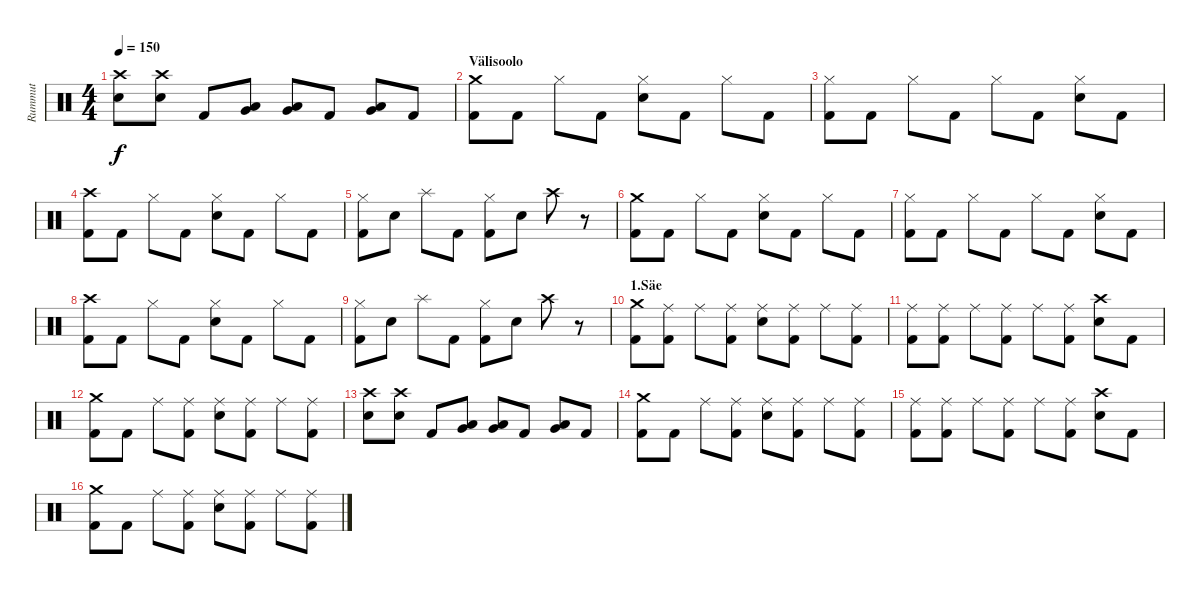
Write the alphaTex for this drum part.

\track ("Rummut" "Rummut") {instrument percussion}
\staff {score}
\articulation defaults
\ts (4 4)
\tempo 150
\clef neutral
\ks c
("Crash high (hit)" "Electric Snare (hit)").8{dy f} ("Crash high (hit)" "Electric Snare (hit)").8 "Kick (hit) 2".8 ("Low Tom (hit)" "Very Low Tom (hit)").8 ("Low Tom (hit)" "Very Low Tom (hit)").8 "Kick (hit) 2".8 ("Very Low Tom (hit)" "Low Floor Tom (hit)").8 "Kick (hit) 2".8 |
\section ("" "Välisoolo")
("Crash medium (hit)" "Kick (hit) 2").8 "Kick (hit) 2".8 "Hi-Hat (closed)".8 "Kick (hit) 2".8 ("Hi-Hat (closed)" "Electric Snare (hit)").8 "Kick (hit) 2".8 "Hi-Hat (closed)".8 "Kick (hit) 2".8 |
("Hi-Hat (closed)" "Kick (hit) 2").8 "Kick (hit) 2".8 "Hi-Hat (closed)".8 "Kick (hit) 2".8 "Hi-Hat (closed)".8 "Kick (hit) 2".8 ("Hi-Hat (closed)" "Electric Snare (hit)").8 "Kick (hit) 2".8 |
("Crash high (hit)" "Kick (hit) 2").8 "Kick (hit) 2".8 "Hi-Hat (closed)".8 "Kick (hit) 2".8 ("Hi-Hat (closed)" "Electric Snare (hit)").8 "Kick (hit) 2".8 "Hi-Hat (closed)".8 "Kick (hit) 2".8 |
("Hi-Hat (closed)" "Kick (hit) 2").8 "Electric Snare (hit)".8 "Splash (hit)".8 "Kick (hit) 2".8 ("Hi-Hat (closed)" "Kick (hit) 2").8 "Electric Snare (hit)".8 "Crash high (hit)".8 r.8 |
("Crash medium (hit)" "Kick (hit) 2").8 "Kick (hit) 2".8 "Hi-Hat (closed)".8 "Kick (hit) 2".8 ("Hi-Hat (closed)" "Electric Snare (hit)").8 "Kick (hit) 2".8 "Hi-Hat (closed)".8 "Kick (hit) 2".8 |
("Hi-Hat (closed)" "Kick (hit) 2").8 "Kick (hit) 2".8 "Hi-Hat (closed)".8 "Kick (hit) 2".8 "Hi-Hat (closed)".8 "Kick (hit) 2".8 ("Hi-Hat (closed)" "Electric Snare (hit)").8 "Kick (hit) 2".8 |
("Crash high (hit)" "Kick (hit) 2").8 "Kick (hit) 2".8 "Hi-Hat (closed)".8 "Kick (hit) 2".8 ("Hi-Hat (closed)" "Electric Snare (hit)").8 "Kick (hit) 2".8 "Hi-Hat (closed)".8 "Kick (hit) 2".8 |
("Hi-Hat (closed)" "Kick (hit) 2").8 "Electric Snare (hit)".8 "Splash (hit)".8 "Kick (hit) 2".8 ("Hi-Hat (closed)" "Kick (hit) 2").8 "Electric Snare (hit)".8 "Crash high (hit)".8 r.8 |
\section ("" "1.Säe")
("Crash medium (hit)" "Kick (hit) 2").8 ("Ride (middle)" "Kick (hit) 2").8 "Ride (middle)".8 ("Ride (middle)" "Kick (hit) 2").8 ("Ride (middle)" "Electric Snare (hit)").8 ("Ride (middle)" "Kick (hit) 2").8 "Ride (middle)".8 ("Ride (middle)" "Kick (hit) 2").8 |
("Ride (middle)" "Kick (hit) 2").8 ("Ride (middle)" "Kick (hit) 2").8 "Ride (middle)".8 ("Ride (middle)" "Kick (hit) 2").8 "Ride (middle)".8 ("Ride (middle)" "Kick (hit) 2").8 ("Crash high (hit)" "Electric Snare (hit)").8 "Kick (hit) 2".8 |
("Crash medium (hit)" "Kick (hit) 2").8 "Kick (hit) 2".8 "Ride (middle)".8 ("Ride (middle)" "Kick (hit) 2").8 ("Ride (middle)" "Electric Snare (hit)").8 ("Ride (middle)" "Kick (hit) 2").8 "Ride (middle)".8 ("Ride (middle)" "Kick (hit) 2").8 |
("Crash high (hit)" "Electric Snare (hit)").8 ("Crash high (hit)" "Electric Snare (hit)").8 "Kick (hit) 2".8 ("Low Tom (hit)" "Very Low Tom (hit)").8 ("Low Tom (hit)" "Very Low Tom (hit)").8 "Kick (hit) 2".8 ("Very Low Tom (hit)" "Low Floor Tom (hit)").8 "Kick (hit) 2".8 |
("Crash medium (hit)" "Kick (hit) 2").8 "Kick (hit) 2".8 "Ride (middle)".8 ("Ride (middle)" "Kick (hit) 2").8 ("Ride (middle)" "Electric Snare (hit)").8 ("Ride (middle)" "Kick (hit) 2").8 "Ride (middle)".8 ("Ride (middle)" "Kick (hit) 2").8 |
("Ride (middle)" "Kick (hit) 2").8 ("Ride (middle)" "Kick (hit) 2").8 "Ride (middle)".8 ("Ride (middle)" "Kick (hit) 2").8 "Ride (middle)".8 ("Ride (middle)" "Kick (hit) 2").8 ("Crash high (hit)" "Electric Snare (hit)").8 "Kick (hit) 2".8 |
("Crash medium (hit)" "Kick (hit) 2").8 "Kick (hit) 2".8 "Ride (middle)".8 ("Ride (middle)" "Kick (hit) 2").8 ("Ride (middle)" "Electric Snare (hit)").8 ("Ride (middle)" "Kick (hit) 2").8 "Ride (middle)".8 ("Ride (middle)" "Kick (hit) 2").8
